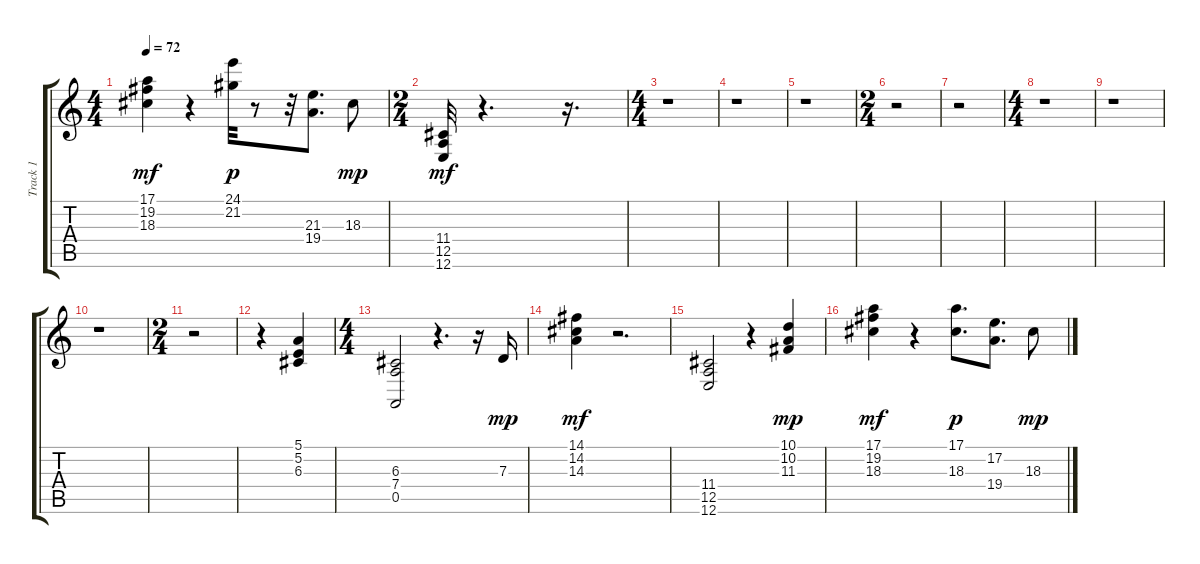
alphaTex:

\track ("Track 1" "Track 1") {instrument electricpiano1}
\staff {score tabs}
\tuning (E4 B3 G3 D3 A2 E2) {hide}
\ts (4 4)
\tempo 72
\clef g2
\ks c
(17.1 19.2 18.3).4{dy mf} r.4 (24.1 21.2).32{dy p} r.8 r.32 (21.3 19.4).8{d} 18.3.8{dy mp} |
\ts (2 4)
(11.4 12.5 12.6).32{dy mf} r.4{d} r.16{d} |
\ts (4 4)
r.1 |
r.1 |
r.1 |
\ts (2 4)
r.2 |
r.2 |
\ts (4 4)
r.1 |
r.1 |
r.1 |
\ts (2 4)
r.2 |
r.4 (5.1 5.2 6.3).4 |
\ts (4 4)
(6.3 7.4 0.5).2 r.4{d} r.16 7.3.16{dy mp} |
(14.1 14.2 14.3).4{dy mf} r.2{d} |
(11.4 12.5 12.6).2 r.4 (10.1 10.2 11.3).4{dy mp} |
(17.1 19.2 18.3).4{dy mf} r.4 (17.1 18.3).8{d dy p} (17.2 19.4).8{d} 18.3.8{dy mp}
